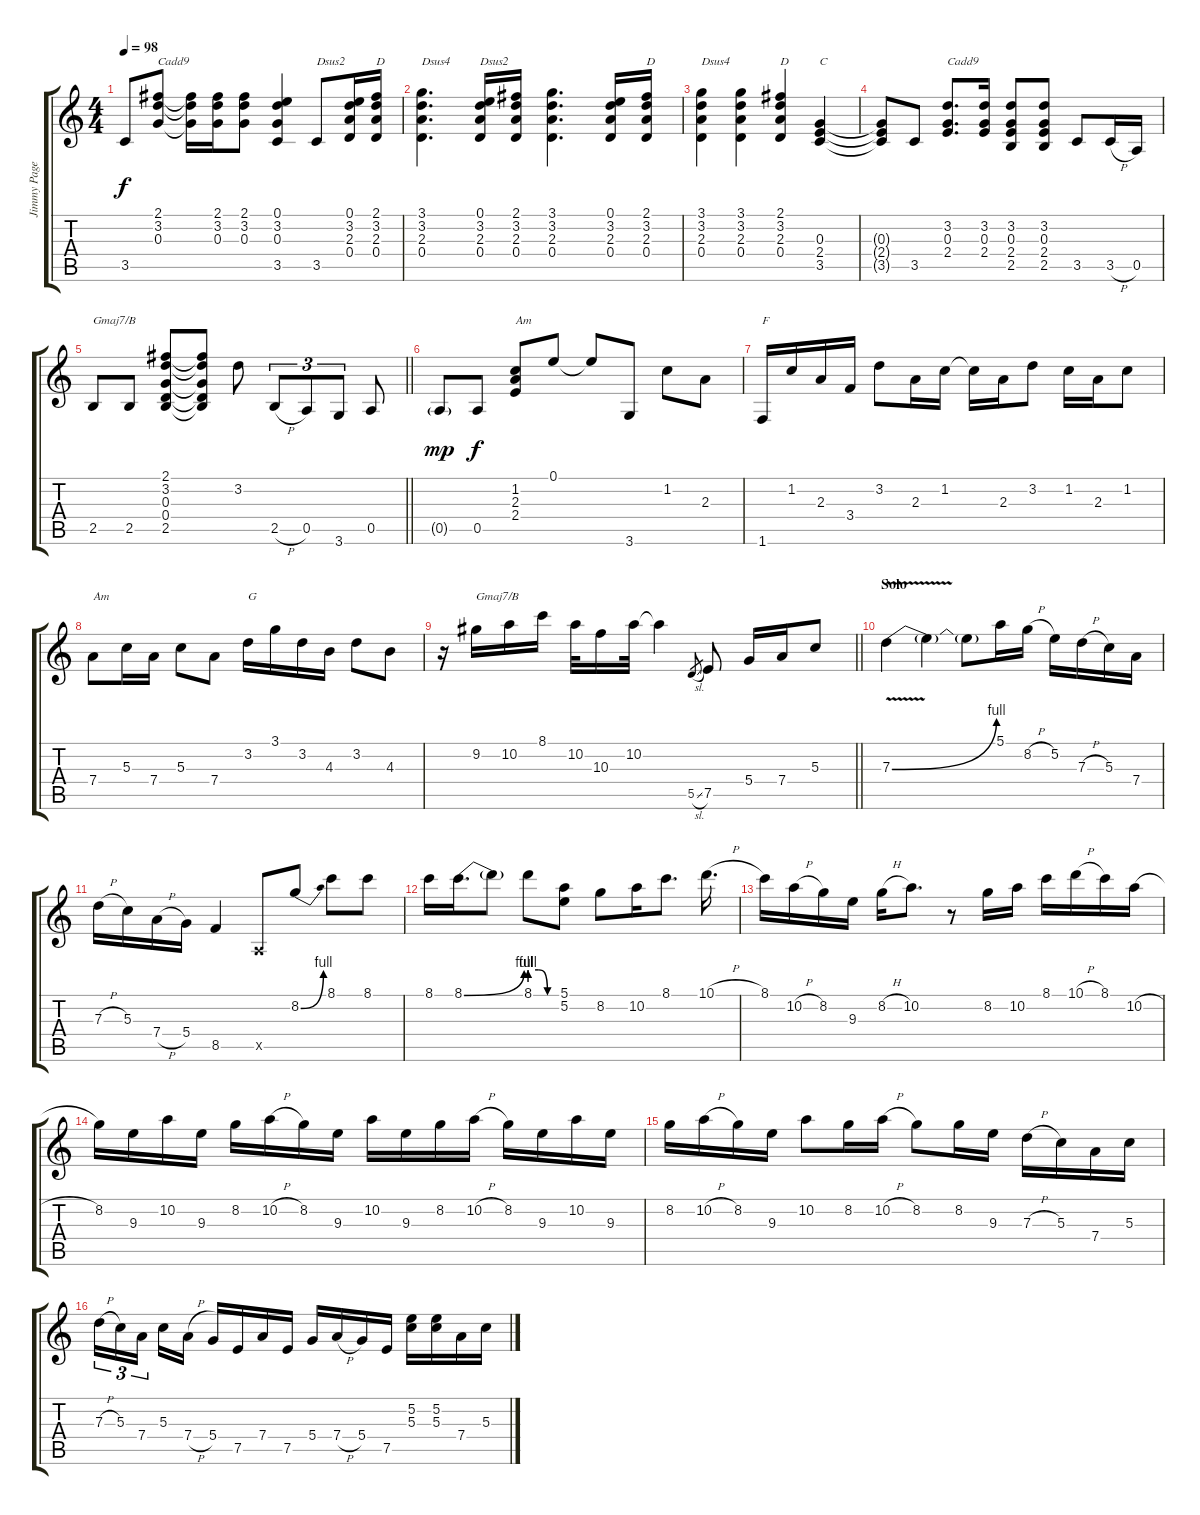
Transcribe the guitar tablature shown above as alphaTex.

\track ("Jimmy Page (6 cordes)" "Jimmy Page") {instrument electricguitarclean}
\staff {score tabs}
\tuning (E4 B3 G3 D3 A2 E2) {hide}
\ts (4 4)
\tempo 98
\clef g2
\ks c
3.5.8{dy f} (2.1 3.2 0.3).8{txt "Cadd9"} (2.1{t} 3.2{t} 0.3{t}).16 (2.1 3.2 0.3).16 (2.1 3.2 0.3).8 (0.1 3.2 0.3 3.5).4 3.5.8{txt "Dsus2"} (0.1 3.2 2.3 0.4).16 (2.1 3.2 2.3 0.4).16{txt "D"} |
(3.1 3.2 2.3 0.4).4{d txt "Dsus4"} (0.1 3.2 2.3 0.4).16{txt "Dsus2"} (2.1 3.2 2.3 0.4).16 (3.1 3.2 2.3 0.4).4{d} (0.1 3.2 2.3 0.4).16 (2.1 3.2 2.3 0.4).16{txt "D"} |
(3.1 3.2 2.3 0.4).4{txt "Dsus4"} (3.1 3.2 2.3 0.4).4 (2.1 3.2 2.3 0.4).4{txt "D"} (0.3 2.4 3.5).4{txt "C"} |
(0.3{t} 2.4{t} 3.5{t}).8 3.5.8 (3.2 0.3 2.4).8{d txt "Cadd9"} (3.2 0.3 2.4).16 (3.2 0.3 2.4 2.5).8 (3.2 0.3 2.4 2.5).8 3.5.8 3.5{h}.16 0.5.16 |
\barLineRight lightlight
2.5.8{txt "Gmaj7/B"} 2.5.8 (2.1 3.2 0.3 0.4 2.5).8 (2.1{t} 3.2{t} 0.3{t} 0.4{t} 2.5{t}).8 3.2.8 2.5{h}.8{tu (3 2)} 0.5.8{tu (3 2)} 3.6.8{tu (3 2)} 0.5.8 |
0.5{g}.8{dy mp} 0.5.8{dy f} (1.2 2.3 2.4).8{txt "Am"} 0.1.8 0.1{t}.8 3.6.8 1.2.8 2.3.8 |
1.6.16{txt "F"} 1.2.16 2.3.16 3.4.16 3.2.8 2.3.16 1.2.16 1.2{t}.16 2.3.16 3.2.8 1.2.16 2.3.16 1.2.8 |
7.4.8{txt "Am"} 5.3.16 7.4.16 5.3.8 7.4.8 3.2.16{txt "G"} 3.1.16 3.2.16 4.3.16 3.2.8 4.3.8 |
\barLineRight lightlight
r.16 9.2.16{txt "Gmaj7/B"} 10.2.16 8.1.16 10.2.32 10.3.16 10.2.32 10.2{t}.4 5.5{sl}.8{gr} 7.5.8{instrument overdrivenguitar} 5.4.16 7.4.16 5.3.8 |
\section ("" "Solo")
7.3{be (bend 0 0 60 4) v}.4 7.3{t}.4 7.3{t}.8 5.1.16 8.2{h}.16 5.2.16 7.3{h}.16 5.3.16 7.4.16 |
7.3{h}.16 5.3.16 7.4{h}.16 5.4.16 8.5.4 0.5{x}.8 8.2{be (bend 0 0 60 4)}.8 8.1.8 8.1.8 |
8.1.16 8.1{be (bend 0 0 60 4)}.16{d} 8.1{t}.8 8.1{be (custom 0 4 20 4 40 0 60 0)}.8 (5.1 5.2).8 8.2.8 10.2.16 8.1.8{d} 10.1{h}.16{d} |
8.1.16 10.2{h}.16 8.2.16 9.3.16 8.2{h}.16 10.2.8{d} r.8 8.2.16 10.2.16 8.1.16 10.1{h}.16 8.1.16 10.2{h}.16 |
8.2.16 9.3.16 10.2.16 9.3.16 8.2.16 10.2{h}.16 8.2.16 9.3.16 10.2.16 9.3.16 8.2.16 10.2{h}.16 8.2.16 9.3.16 10.2.16 9.3.16 |
8.2.16 10.2{h}.16 8.2.16 9.3.16 10.2.8 8.2.16 10.2{h}.16 8.2.8 8.2.16 9.3.16 7.3{h}.16 5.3.16 7.4.16 5.3.16 |
7.3{h}.16{tu (3 2)} 5.3.16{tu (3 2)} 7.4.16{tu (3 2) beam splitsecondary} 5.3.16 7.4{h}.16 5.4.16 7.5.16 7.4.16 7.5.16 5.4.16 7.4{h}.16 5.4.16 7.5.16 (5.2 5.3).16 (5.2 5.3).16 7.4.16 5.3.16
